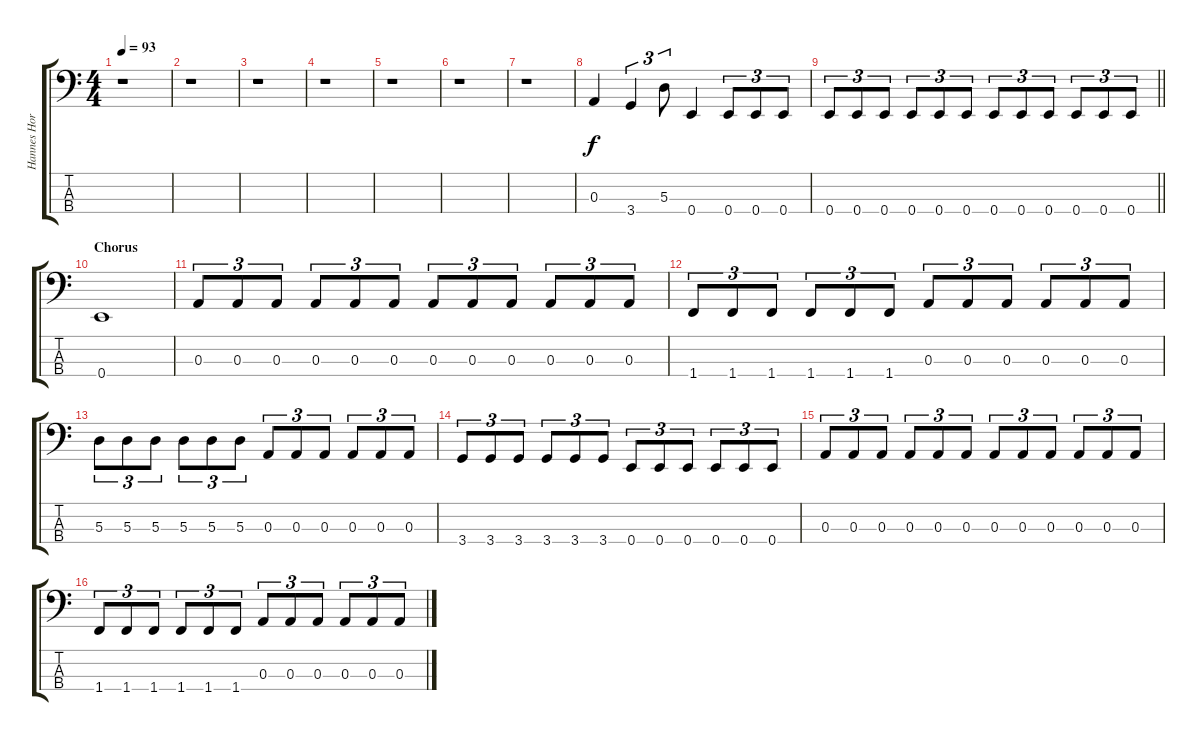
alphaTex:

\track ("Hannes Horma" "Hannes Hor") {instrument overdrivenguitar}
\staff {score tabs}
\tuning (G2 D2 A1 E1) {hide}
\ts (4 4)
\tempo 93
\clef f4
\ks aminor
r.1{dy f instrument overdrivenguitar} |
r.1 |
r.1 |
r.1 |
r.1 |
r.1 |
r.1 |
0.3.4 3.4.4{tu (3 2)} 5.3.8{tu (3 2)} 0.4.4 0.4.8{tu (3 2)} 0.4.8{tu (3 2)} 0.4.8{tu (3 2)} |
\barLineRight lightlight
0.4.8{tu (3 2)} 0.4.8{tu (3 2)} 0.4.8{tu (3 2)} 0.4.8{tu (3 2)} 0.4.8{tu (3 2)} 0.4.8{tu (3 2)} 0.4.8{tu (3 2)} 0.4.8{tu (3 2)} 0.4.8{tu (3 2)} 0.4.8{tu (3 2)} 0.4.8{tu (3 2)} 0.4.8{tu (3 2)} |
\section ("" "Chorus")
0.4.1 |
0.3.8{tu (3 2)} 0.3.8{tu (3 2)} 0.3.8{tu (3 2)} 0.3.8{tu (3 2)} 0.3.8{tu (3 2)} 0.3.8{tu (3 2)} 0.3.8{tu (3 2)} 0.3.8{tu (3 2)} 0.3.8{tu (3 2)} 0.3.8{tu (3 2)} 0.3.8{tu (3 2)} 0.3.8{tu (3 2)} |
1.4.8{tu (3 2)} 1.4.8{tu (3 2)} 1.4.8{tu (3 2)} 1.4.8{tu (3 2)} 1.4.8{tu (3 2)} 1.4.8{tu (3 2)} 0.3.8{tu (3 2)} 0.3.8{tu (3 2)} 0.3.8{tu (3 2)} 0.3.8{tu (3 2)} 0.3.8{tu (3 2)} 0.3.8{tu (3 2)} |
5.3.8{tu (3 2)} 5.3.8{tu (3 2)} 5.3.8{tu (3 2)} 5.3.8{tu (3 2)} 5.3.8{tu (3 2)} 5.3.8{tu (3 2)} 0.3.8{tu (3 2)} 0.3.8{tu (3 2)} 0.3.8{tu (3 2)} 0.3.8{tu (3 2)} 0.3.8{tu (3 2)} 0.3.8{tu (3 2)} |
3.4.8{tu (3 2)} 3.4.8{tu (3 2)} 3.4.8{tu (3 2)} 3.4.8{tu (3 2)} 3.4.8{tu (3 2)} 3.4.8{tu (3 2)} 0.4.8{tu (3 2)} 0.4.8{tu (3 2)} 0.4.8{tu (3 2)} 0.4.8{tu (3 2)} 0.4.8{tu (3 2)} 0.4.8{tu (3 2)} |
0.3.8{tu (3 2)} 0.3.8{tu (3 2)} 0.3.8{tu (3 2)} 0.3.8{tu (3 2)} 0.3.8{tu (3 2)} 0.3.8{tu (3 2)} 0.3.8{tu (3 2)} 0.3.8{tu (3 2)} 0.3.8{tu (3 2)} 0.3.8{tu (3 2)} 0.3.8{tu (3 2)} 0.3.8{tu (3 2)} |
1.4.8{tu (3 2)} 1.4.8{tu (3 2)} 1.4.8{tu (3 2)} 1.4.8{tu (3 2)} 1.4.8{tu (3 2)} 1.4.8{tu (3 2)} 0.3.8{tu (3 2)} 0.3.8{tu (3 2)} 0.3.8{tu (3 2)} 0.3.8{tu (3 2)} 0.3.8{tu (3 2)} 0.3.8{tu (3 2)}
